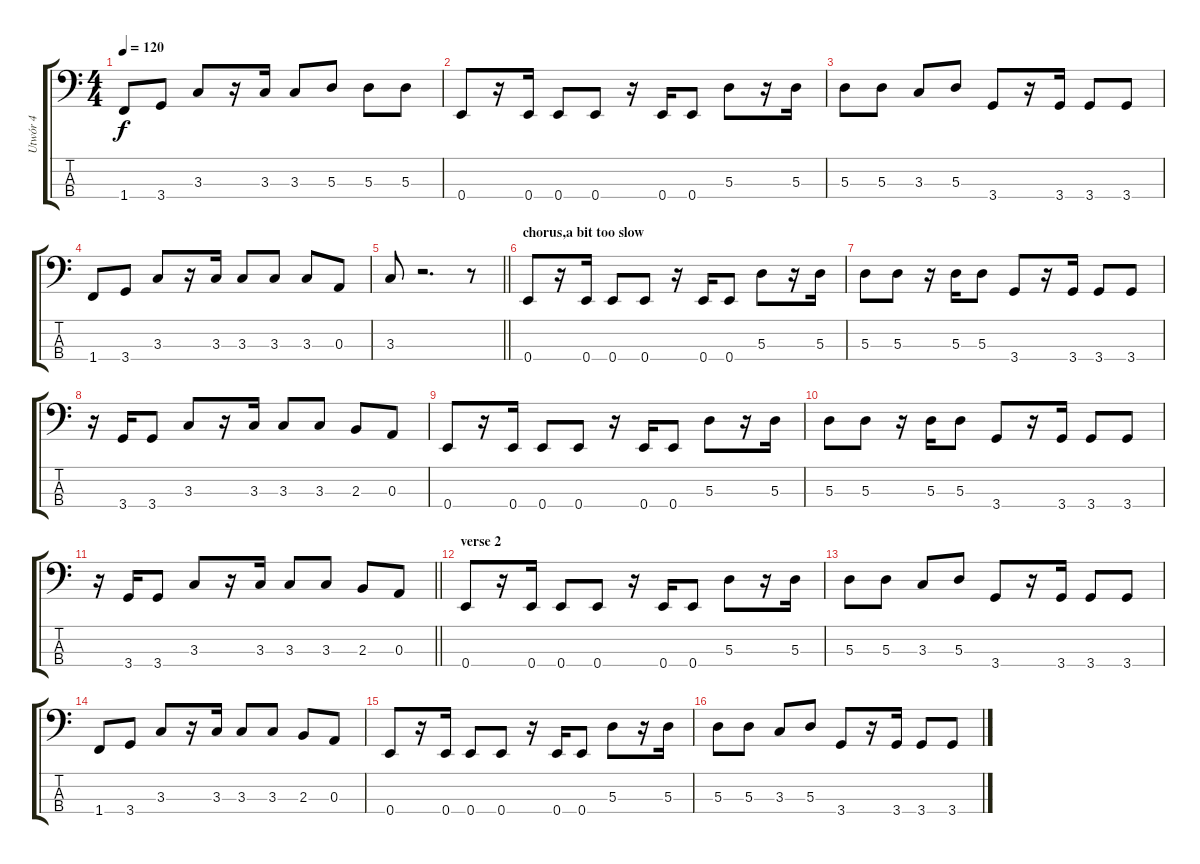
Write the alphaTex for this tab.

\track ("Utwór 4" "Utwór 4") {instrument electricbassfinger}
\staff {score tabs}
\tuning (G2 D2 A1 E1) {hide}
\ts (4 4)
\tempo 120
\clef f4
\ks c
1.4.8{dy f} 3.4.8 3.3.8 r.16 3.3.16 3.3.8 5.3.8 5.3.8 5.3.8 |
0.4.8 r.16 0.4.16 0.4.8 0.4.8 r.16 0.4.16 0.4.8 5.3.8 r.16 5.3.16 |
5.3.8 5.3.8 3.3.8 5.3.8 3.4.8 r.16 3.4.16 3.4.8 3.4.8 |
1.4.8 3.4.8 3.3.8 r.16 3.3.16 3.3.8 3.3.8 3.3.8 0.3.8 |
\barLineRight lightlight
3.3.8 r.2{d} r.8 |
\section ("" "chorus,a bit too slow")
0.4.8 r.16 0.4.16 0.4.8 0.4.8 r.16 0.4.16 0.4.8 5.3.8 r.16 5.3.16 |
5.3.8 5.3.8 r.16 5.3.16 5.3.8 3.4.8 r.16 3.4.16 3.4.8 3.4.8 |
r.16 3.4.16 3.4.8 3.3.8 r.16 3.3.16 3.3.8 3.3.8 2.3.8 0.3.8 |
0.4.8 r.16 0.4.16 0.4.8 0.4.8 r.16 0.4.16 0.4.8 5.3.8 r.16 5.3.16 |
5.3.8 5.3.8 r.16 5.3.16 5.3.8 3.4.8 r.16 3.4.16 3.4.8 3.4.8 |
\barLineRight lightlight
r.16 3.4.16 3.4.8 3.3.8 r.16 3.3.16 3.3.8 3.3.8 2.3.8 0.3.8 |
\section ("" "verse 2")
0.4.8 r.16 0.4.16 0.4.8 0.4.8 r.16 0.4.16 0.4.8 5.3.8 r.16 5.3.16 |
5.3.8 5.3.8 3.3.8 5.3.8 3.4.8 r.16 3.4.16 3.4.8 3.4.8 |
1.4.8 3.4.8 3.3.8 r.16 3.3.16 3.3.8 3.3.8 2.3.8 0.3.8 |
0.4.8 r.16 0.4.16 0.4.8 0.4.8 r.16 0.4.16 0.4.8 5.3.8 r.16 5.3.16 |
5.3.8 5.3.8 3.3.8 5.3.8 3.4.8 r.16 3.4.16 3.4.8 3.4.8
